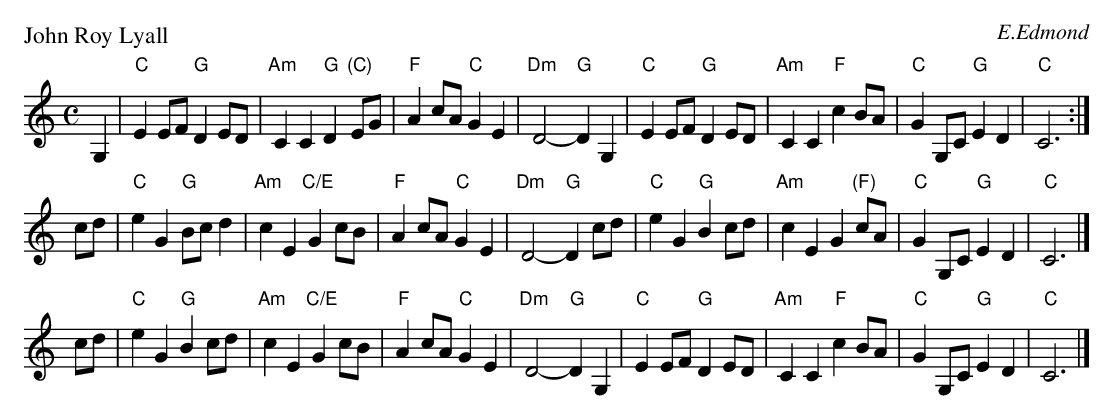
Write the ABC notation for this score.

X:1
P: John Roy Lyall
C: E.Edmond
M: C
L: 1/8
K: C
G,2 \
| "C"E2EF "G"D2ED | "Am"C2C2 "G"D2"(C)"EG | "F"A2cA "C"G2E2 | "Dm"D4- "G"D2 G,2 \
| "C"E2EF "G"D2ED | "Am"C2C2 "F"c2BA | "C"G2G,C "G"E2D2 | "C"C6 :|
cd \
| "C"e2G2 "G"Bcd2 | "Am"c2E2 "C/E"G2cB | "F"A2cA "C"G2E2 | "Dm"D4- "G"D2cd \
| "C"e2G2 "G"B2cd | "Am"c2E2 G2"(F)"cA | "C"G2G,C "G"E2D2 | "C"C6 |]
cd \
| "C"e2G2 "G"B2cd | "Am"c2E2 "C/E"G2cB | "F"A2cA "C"G2E2 | "Dm"D4- "G"D2G,2 \
| "C"E2EF "G"D2ED | "Am"C2C2 "F"c2BA | "C"G2G,C "G"E2D2 | "C"C6 |]
